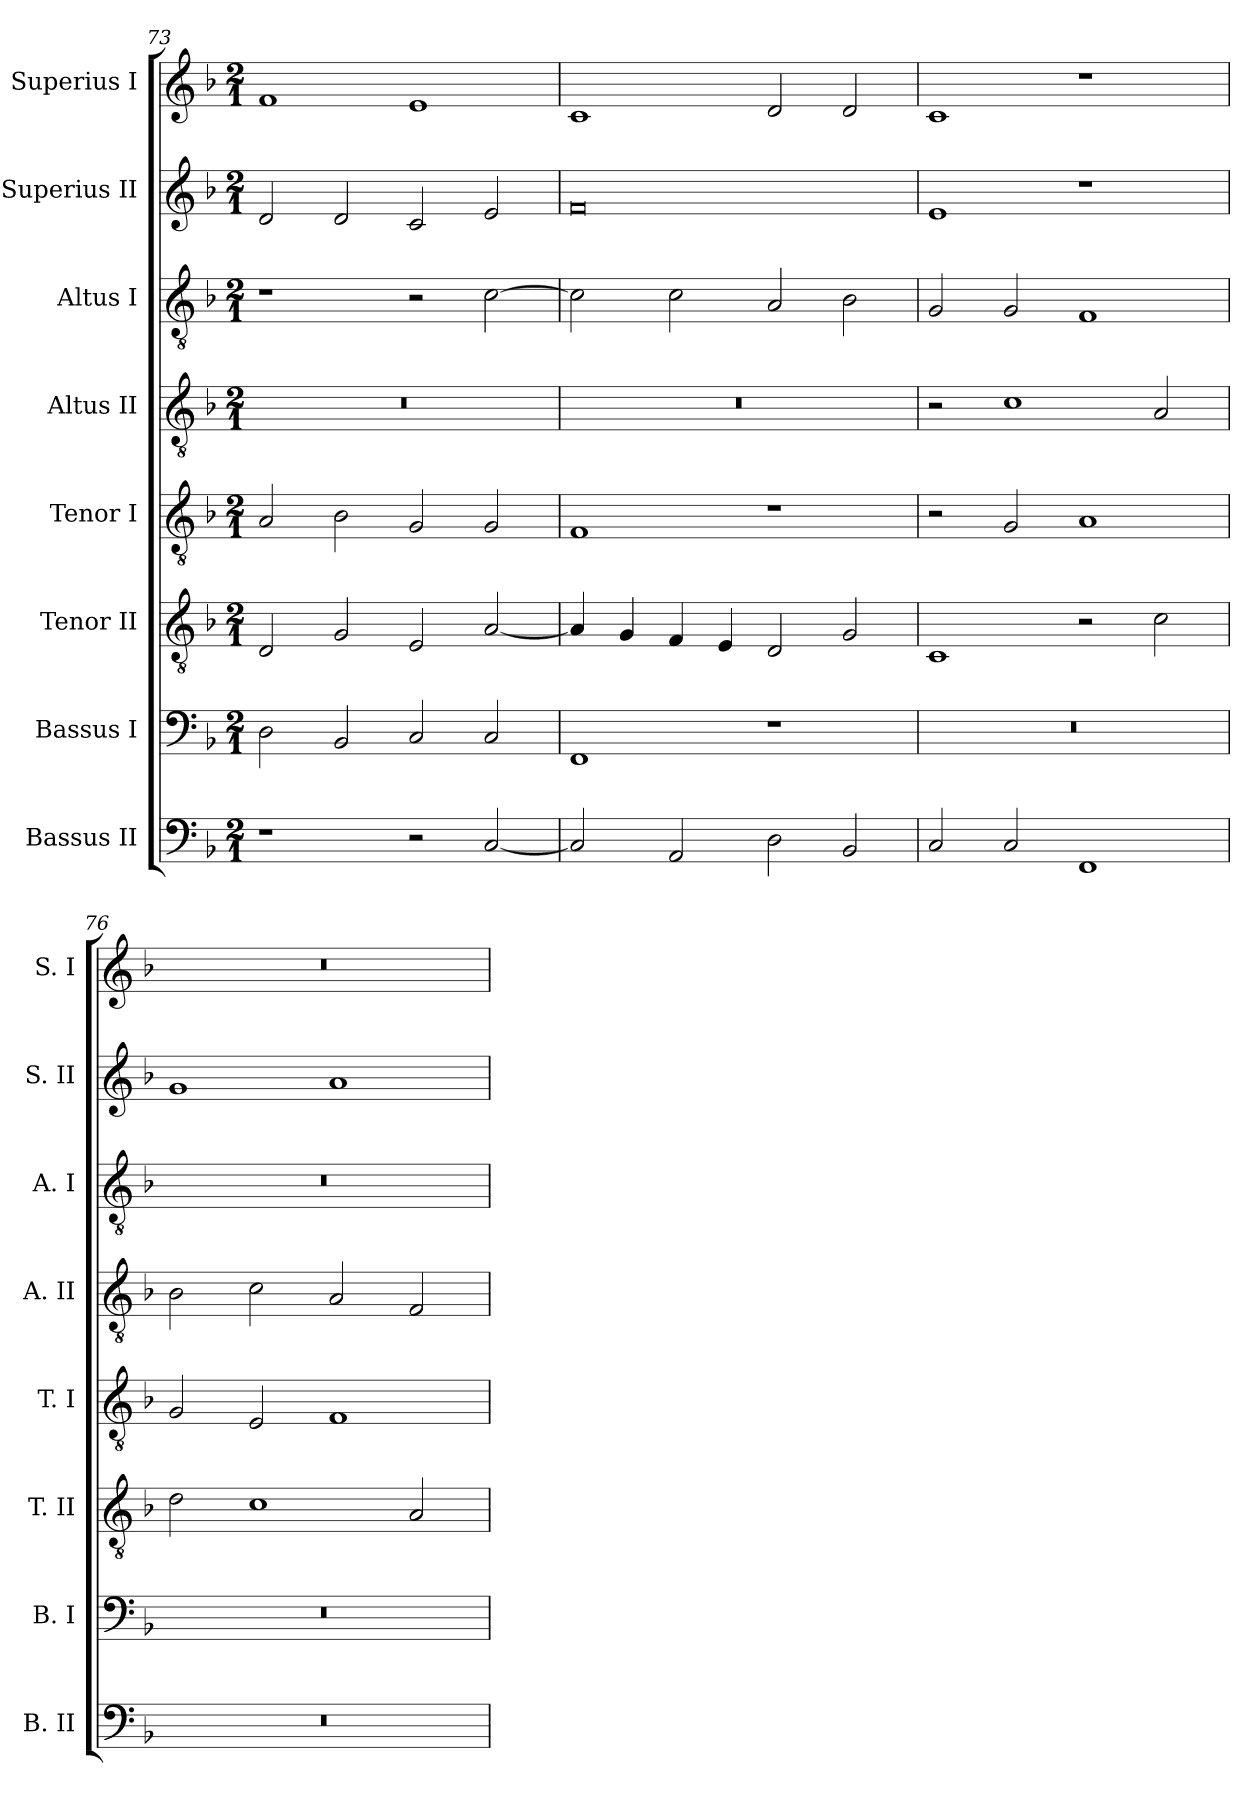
**kern	**kern	**kern	**kern	**kern	**kern	**kern	**kern
*part8	*part7	*part6	*part5	*part4	*part3	*part2	*part1
*staff8	*staff7	*staff6	*staff5	*staff4	*staff3	*staff2	*staff1
*I"Bassus II	*I"Bassus I	*I"Tenor II	*I"Tenor I	*I"Altus II	*I"Altus I	*I"Superius II	*I"Superius I
*I'B. II	*I'B. I	*I'T. II	*I'T. I	*I'A. II	*I'A. I	*I'S. II	*I'S. I
*clefF4	*clefF4	*clefGv2	*clefGv2	*clefGv2	*clefGv2	*clefG2	*clefG2
*k[b-]	*k[b-]	*k[b-]	*k[b-]	*k[b-]	*k[b-]	*k[b-]	*k[b-]
*F:	*F:	*F:	*F:	*F:	*F:	*F:	*F:
*M2/1	*M2/1	*M2/1	*M2/1	*M2/1	*M2/1	*M2/1	*M2/1
=73	=73	=73	=73	=73	=73	=73	=73
1r	2D	2D	2A	0r	1r	2d	1f
.	2BB-	2G	2B-	.	.	2d	.
2r	2C	2E	2G	.	2r	2c	1e
[2C	2C	[2A	2G	.	[2c	2e	.
=74	=74	=74	=74	=74	=74	=74	=74
2C]	1FF	4A]	1F	0r	2c]	0f	1c
.	.	4G	.	.	.	.	.
2AA	.	4F	.	.	2c	.	.
.	.	4E	.	.	.	.	.
2D	1r	2D	1r	.	2A	.	2d
2BB-	.	2G	.	.	2B-	.	2d
=75	=75	=75	=75	=75	=75	=75	=75
2C	0r	1C	2r	2r	2G	1e	1c
2C	.	.	2G	1c	2G	.	.
1FF	.	2r	1A	.	1F	1r	1r
.	.	2c	.	2A	.	.	.
=76	=76	=76	=76	=76	=76	=76	=76
0r	0r	2d	2G	2B-	0r	1g	0r
.	.	1c	2E	2c	.	.	.
.	.	.	1F	2A	.	1a	.
.	.	2A	.	2F	.	.	.
=	=	=	=	=	=	=	=
*-	*-	*-	*-	*-	*-	*-	*-
